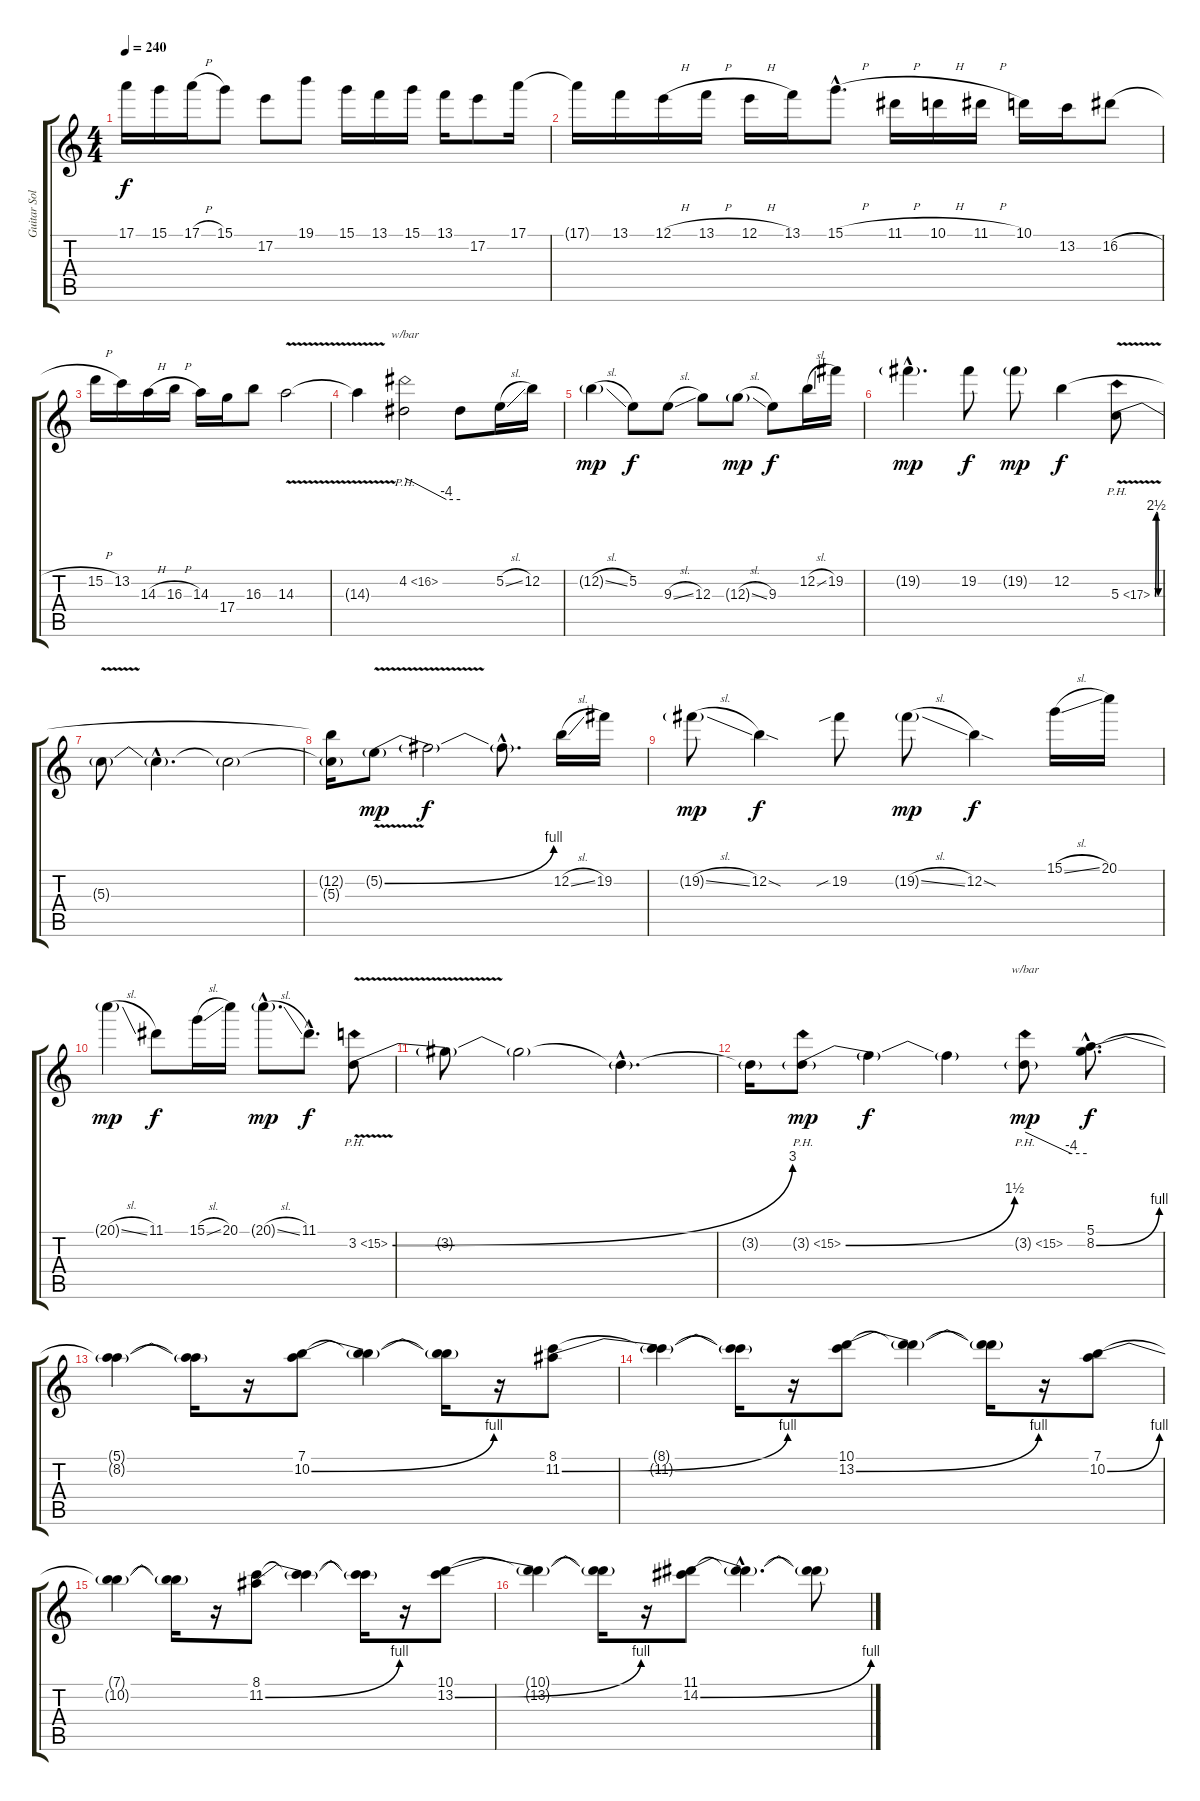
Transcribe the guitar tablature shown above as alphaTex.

\track ("Guitar Solo" "Guitar Sol") {instrument distortionguitar}
\staff {score tabs}
\tuning (E4 B3 G3 D3 A2 E2) {hide}
\ts (4 4)
\tempo 240
\clef g2
\ks c
17.1{t}.16{dy f} 15.1.16 17.1{h}.16 15.1.8 17.2.8 19.1.8 15.1.16 13.1.16 15.1.16 13.1.16 17.2.8 17.1.16 |
17.1{t}.16 13.1.16 12.1{h}.16 13.1{h}.16 12.1{h}.16 13.1.16 15.1{h hac}.8{d} 11.1{h}.16 10.1{h}.16 11.1{h}.16 10.1.16 13.2.16 16.2{h}.8 |
15.2{h}.16 13.2.16 14.3{h}.16 16.3{h}.16 14.3.16 17.4.16 16.3.8 14.3{v}.2 |
14.3{t}.4 4.2{ph 12}.2{tbe (custom default 0 0 45 -16 60 -16)} 4.2{t}.8 5.2{sl}.16 12.2.16 |
12.2{sl g}.4{dy mp} 5.2.8{dy f} 9.3{sl}.8 12.3.8 12.3{sl g}.8{dy mp} 9.3.8{dy f} 12.2{sl}.16 19.2.16 |
19.2{g hac}.4{d dy mp} 19.2.8{dy f} 19.2{g}.8{dy mp} 12.2.4{dy f} 5.3{be (custom 0 0 15 10 30 10 45 0 60 0) ph 12 v}.8 |
5.3{t}.8 5.3{hac t}.4{d} 5.3{t}.2 |
(12.2{t} 5.3{t}).16 5.2{be (bend 0 0 60 4) v g}.8{dy mp} 5.2{t}.2{dy f} 5.2{hac t}.8{d} 12.2{sl}.16 19.2.16 |
19.2{sl g}.8{dy mp} 12.2{sod}.4{dy f} 19.2{sib}.8 19.2{sl g}.8{dy mp} 12.2{sod}.4{dy f} 15.1{sl}.16 20.1.16 |
20.1{sl g}.4{dy mp} 11.1.8{dy f} 15.1{sl}.16 20.1.16 20.1{sl g hac}.8{d dy mp} 11.1{hac}.8{d dy f} 3.2{be (bend 0 0 60 12) ph 12 v}.8 |
3.2{t}.8 3.2{t}.2 3.2{hac t}.4{d} |
3.2{t}.16 3.2{be (bend 0 0 60 6) ph 12 g}.8{dy mp} 3.2{t}.4{dy f} 3.2{t}.4 3.2{ph 12 g}.8{tbe (custom default 0 0 45 -16 60 -16) dy mp} (5.1{hac} 8.2{be (bend 0 0 60 4) hac}).8{d dy f} |
(5.1{t} 8.2{t}).4 (5.1{t} 8.2{t}).16 r.16 (7.1 10.2{be (bend 0 0 60 4)}).8 (7.1{t} 10.2{t}).4 (7.1{t} 10.2{t}).16 r.16 (8.1 11.2{be (bend 0 0 60 4)}).8 |
(8.1{t} 11.2{t}).4 (8.1{t} 11.2{t}).16 r.16 (10.1 13.2{be (bend 0 0 60 4)}).8 (10.1{t} 13.2{t}).4 (10.1{t} 13.2{t}).16 r.16 (7.1 10.2{be (bend 0 0 60 4)}).8 |
(7.1{t} 10.2{t}).4 (7.1{t} 10.2{t}).16 r.16 (8.1 11.2{be (bend 0 0 60 4)}).8 (8.1{t} 11.2{t}).4 (8.1{t} 11.2{t}).16 r.16 (10.1 13.2{be (bend 0 0 60 4)}).8 |
(10.1{t} 13.2{t}).4 (10.1{t} 13.2{t}).16 r.16 (11.1 14.2{be (bend 0 0 60 4)}).8 (11.1{hac t} 14.2{hac t}).4{d} (11.1{t} 14.2{t}).8
